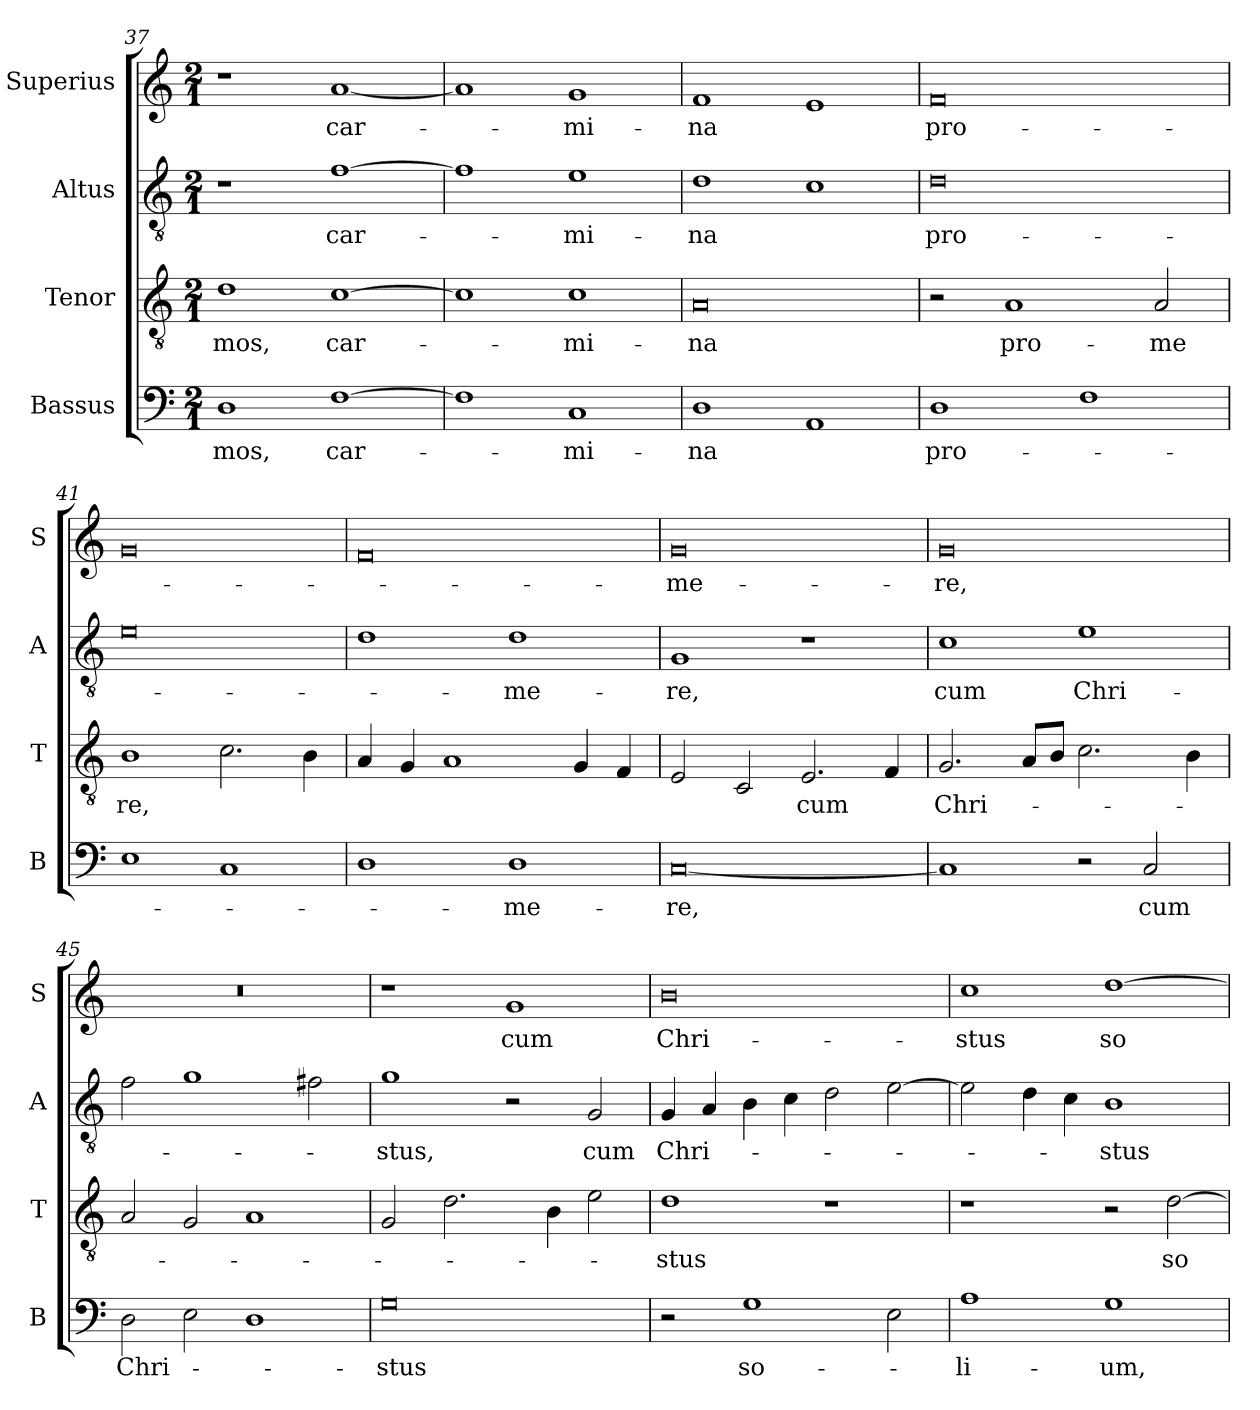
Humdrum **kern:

**kern	**text	**kern	**text	**kern	**text	**kern	**text
*part4	*part4	*part3	*part3	*part2	*part2	*part1	*part1
*staff4	*staff4	*staff3	*staff3	*staff2	*staff2	*staff1	*staff1
*I"Bassus	*	*I"Tenor	*	*I"Altus	*	*I"Superius	*
*I'B	*	*I'T	*	*I'A	*	*I'S	*
*clefF4	*	*clefGv2	*	*clefGv2	*	*clefG2	*
*k[]	*	*k[]	*	*k[]	*	*k[]	*
*M2/1	*	*M2/1	*	*M2/1	*	*M2/1	*
=37	=37	=37	=37	=37	=37	=37	=37
1D	-mos,	1d	-mos,	1r	.	1r	.
[1F	car-	[1c	car-	[1f	car-	[1a	car-
=38	=38	=38	=38	=38	=38	=38	=38
1F]	.	1c]	.	1f]	.	1a]	.
1C	-mi-	1c	-mi-	1e	-mi-	1g	-mi-
=39	=39	=39	=39	=39	=39	=39	=39
1D	-na	0A	-na	1d	-na	1f	-na
1AA	.	.	.	1c	.	1e	.
=40	=40	=40	=40	=40	=40	=40	=40
1D	pro-	2r	.	0d	pro-	0f	pro-
.	.	1A	pro-	.	.	.	.
1F	.	.	.	.	.	.	.
.	.	2A	-me	.	.	.	.
=41	=41	=41	=41	=41	=41	=41	=41
1E	.	1B	re,	0e	.	0g	.
1C	.	2.c	.	.	.	.	.
.	.	4B	.	.	.	.	.
=42	=42	=42	=42	=42	=42	=42	=42
1D	.	4A	.	1d	.	0f	.
.	.	4G	.	.	.	.	.
.	.	1A	.	.	.	.	.
1D	-me-	.	.	1d	-me-	.	.
.	.	4G	.	.	.	.	.
.	.	4F	.	.	.	.	.
=43	=43	=43	=43	=43	=43	=43	=43
[0C	-re,	2E	.	1G	-re,	0g	-me-
.	.	2C	.	.	.	.	.
.	.	2.E	cum	1r	.	.	.
.	.	4F	.	.	.	.	.
=44	=44	=44	=44	=44	=44	=44	=44
1C]	.	2.G	Chri-	1c	cum	0g	-re,
.	.	8AL	.	.	.	.	.
.	.	8BJ	.	.	.	.	.
2r	.	2.c	.	1e	Chri-	.	.
2C	cum	.	.	.	.	.	.
.	.	4B	.	.	.	.	.
=45	=45	=45	=45	=45	=45	=45	=45
2D	Chri-	2A	.	2f	.	0r	.
2E	.	2G	.	1g	.	.	.
1D	.	1A	.	.	.	.	.
.	.	.	.	2f#X	.	.	.
=46	=46	=46	=46	=46	=46	=46	=46
0G	-stus	2G	.	1g	-stus,	1r	.
.	.	2.d	.	.	.	.	.
.	.	.	.	2r	.	1g	cum
.	.	4B	.	.	.	.	.
.	.	2e	.	2G	cum	.	.
=47	=47	=47	=47	=47	=47	=47	=47
2r	.	1d	-stus	4G	Chri-	0b	Chri-
.	.	.	.	4A	.	.	.
1G	so-	.	.	4B	.	.	.
.	.	.	.	4c	.	.	.
.	.	1r	.	2d	.	.	.
2E	.	.	.	[2e	.	.	.
=48	=48	=48	=48	=48	=48	=48	=48
1A	-li-	1r	.	2e]	.	1cc	-stus
.	.	.	.	4d	.	.	.
.	.	.	.	4c	.	.	.
1G	-um,	2r	.	1B	-stus	[1dd	so-
.	.	[2d	so-	.	.	.	.
=	=	=	=	=	=	=	=
*-	*-	*-	*-	*-	*-	*-	*-
